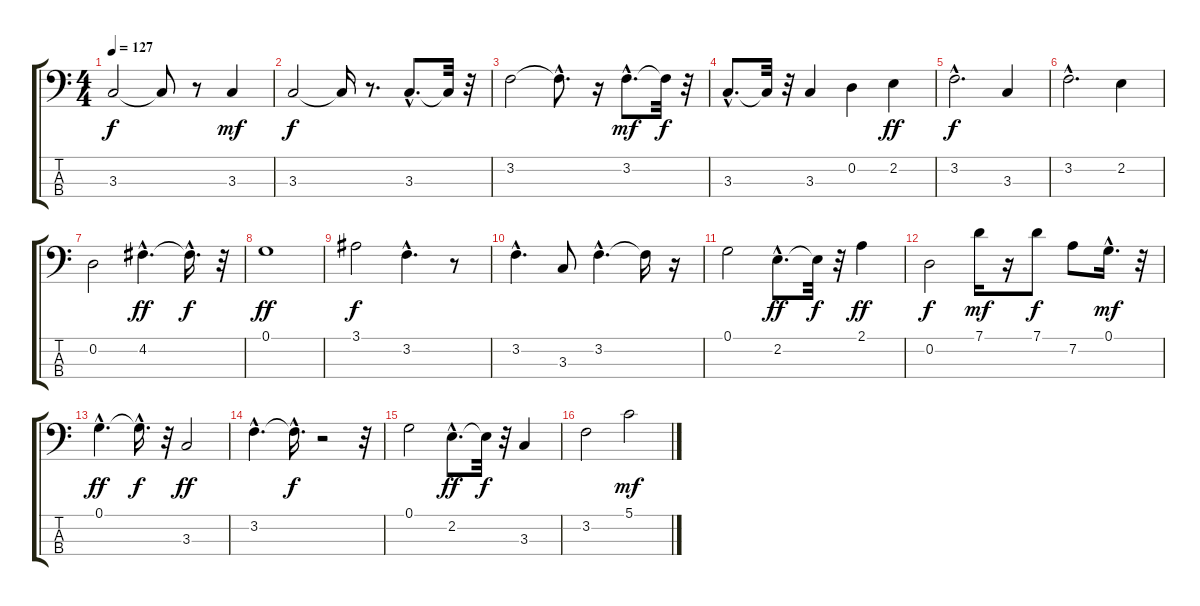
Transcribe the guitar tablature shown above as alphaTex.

\track "" {instrument electricbassfinger}
\staff {score tabs}
\tuning (G2 D2 A1 E1) {hide}
\ts (4 4)
\tempo 127
\clef f4
\ks c
3.3.2{dy f} 3.3{t}.8 r.8 3.3.4{dy mf} |
3.3.2{dy f} 3.3{t}.16 r.8{d} 3.3{hac}.8{d} 3.3{t}.32 r.32 |
3.2.2 3.2{hac t}.8{d} r.16 3.2{hac}.8{d dy mf} 3.2{t}.32{dy f} r.32 |
3.3{hac}.8{d} 3.3{t}.32 r.32 3.3.4 0.2.4 2.2.4{dy ff} |
3.2{hac}.2{d dy f} 3.3.4 |
3.2{hac}.2{d} 2.2.4 |
0.2.2 4.2{hac}.4{d dy ff} 4.2{hac t}.16{d dy f} r.32 |
0.1.1{dy ff} |
3.1.2{dy f} 3.2{hac}.4{d} r.8 |
3.2{hac}.4{d} 3.3.8 3.2{hac}.4{d} 3.2{t}.16 r.16 |
0.1.2 2.2{hac}.8{d dy ff} 2.2{t}.32{dy f} r.32 2.1.4{dy ff} |
0.2.2{dy f} 7.1.16{dy mf} r.16 7.1.8{dy f} 7.2.8 0.1{hac}.16{d dy mf} r.32 |
0.1{hac}.4{d dy ff} 0.1{hac t}.16{d dy f} r.32 3.3.2{dy ff} |
3.2{hac}.4{d} 3.2{hac t}.16{d dy f} r.2 r.32 |
0.1.2 2.2{hac}.8{d dy ff} 2.2{t}.32{dy f} r.32 3.3.4 |
3.2.2 5.1.2{dy mf}
